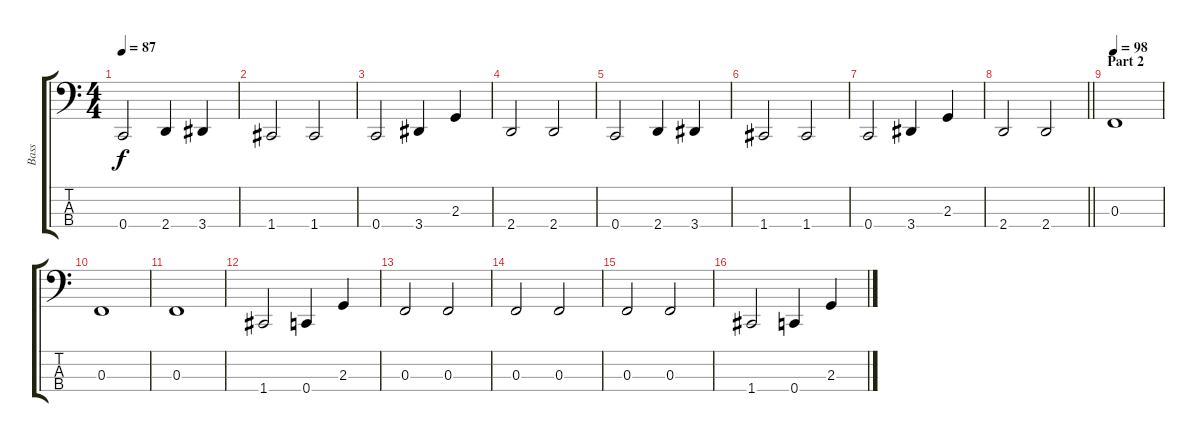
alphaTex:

\track ("Bass" "Bass") {instrument electricbasspick}
\staff {score tabs}
\tuning (Eb2 Bb1 F1 C1) {hide}
\ts (4 4)
\tempo 87
\clef f4
\ks c
0.4.2{dy f} 2.4.4 3.4.4 |
1.4.2 1.4.2 |
0.4.2 3.4.4 2.3.4 |
2.4.2 2.4.2 |
0.4.2 2.4.4 3.4.4 |
1.4.2 1.4.2 |
0.4.2 3.4.4 2.3.4 |
\barLineRight lightlight
2.4.2 2.4.2 |
\section ("" "Part 2")
\tempo 98
0.3.1 |
0.3.1 |
0.3.1 |
1.4.2 0.4.4 2.3.4 |
0.3.2 0.3.2 |
0.3.2 0.3.2 |
0.3.2 0.3.2 |
1.4.2 0.4.4 2.3.4
